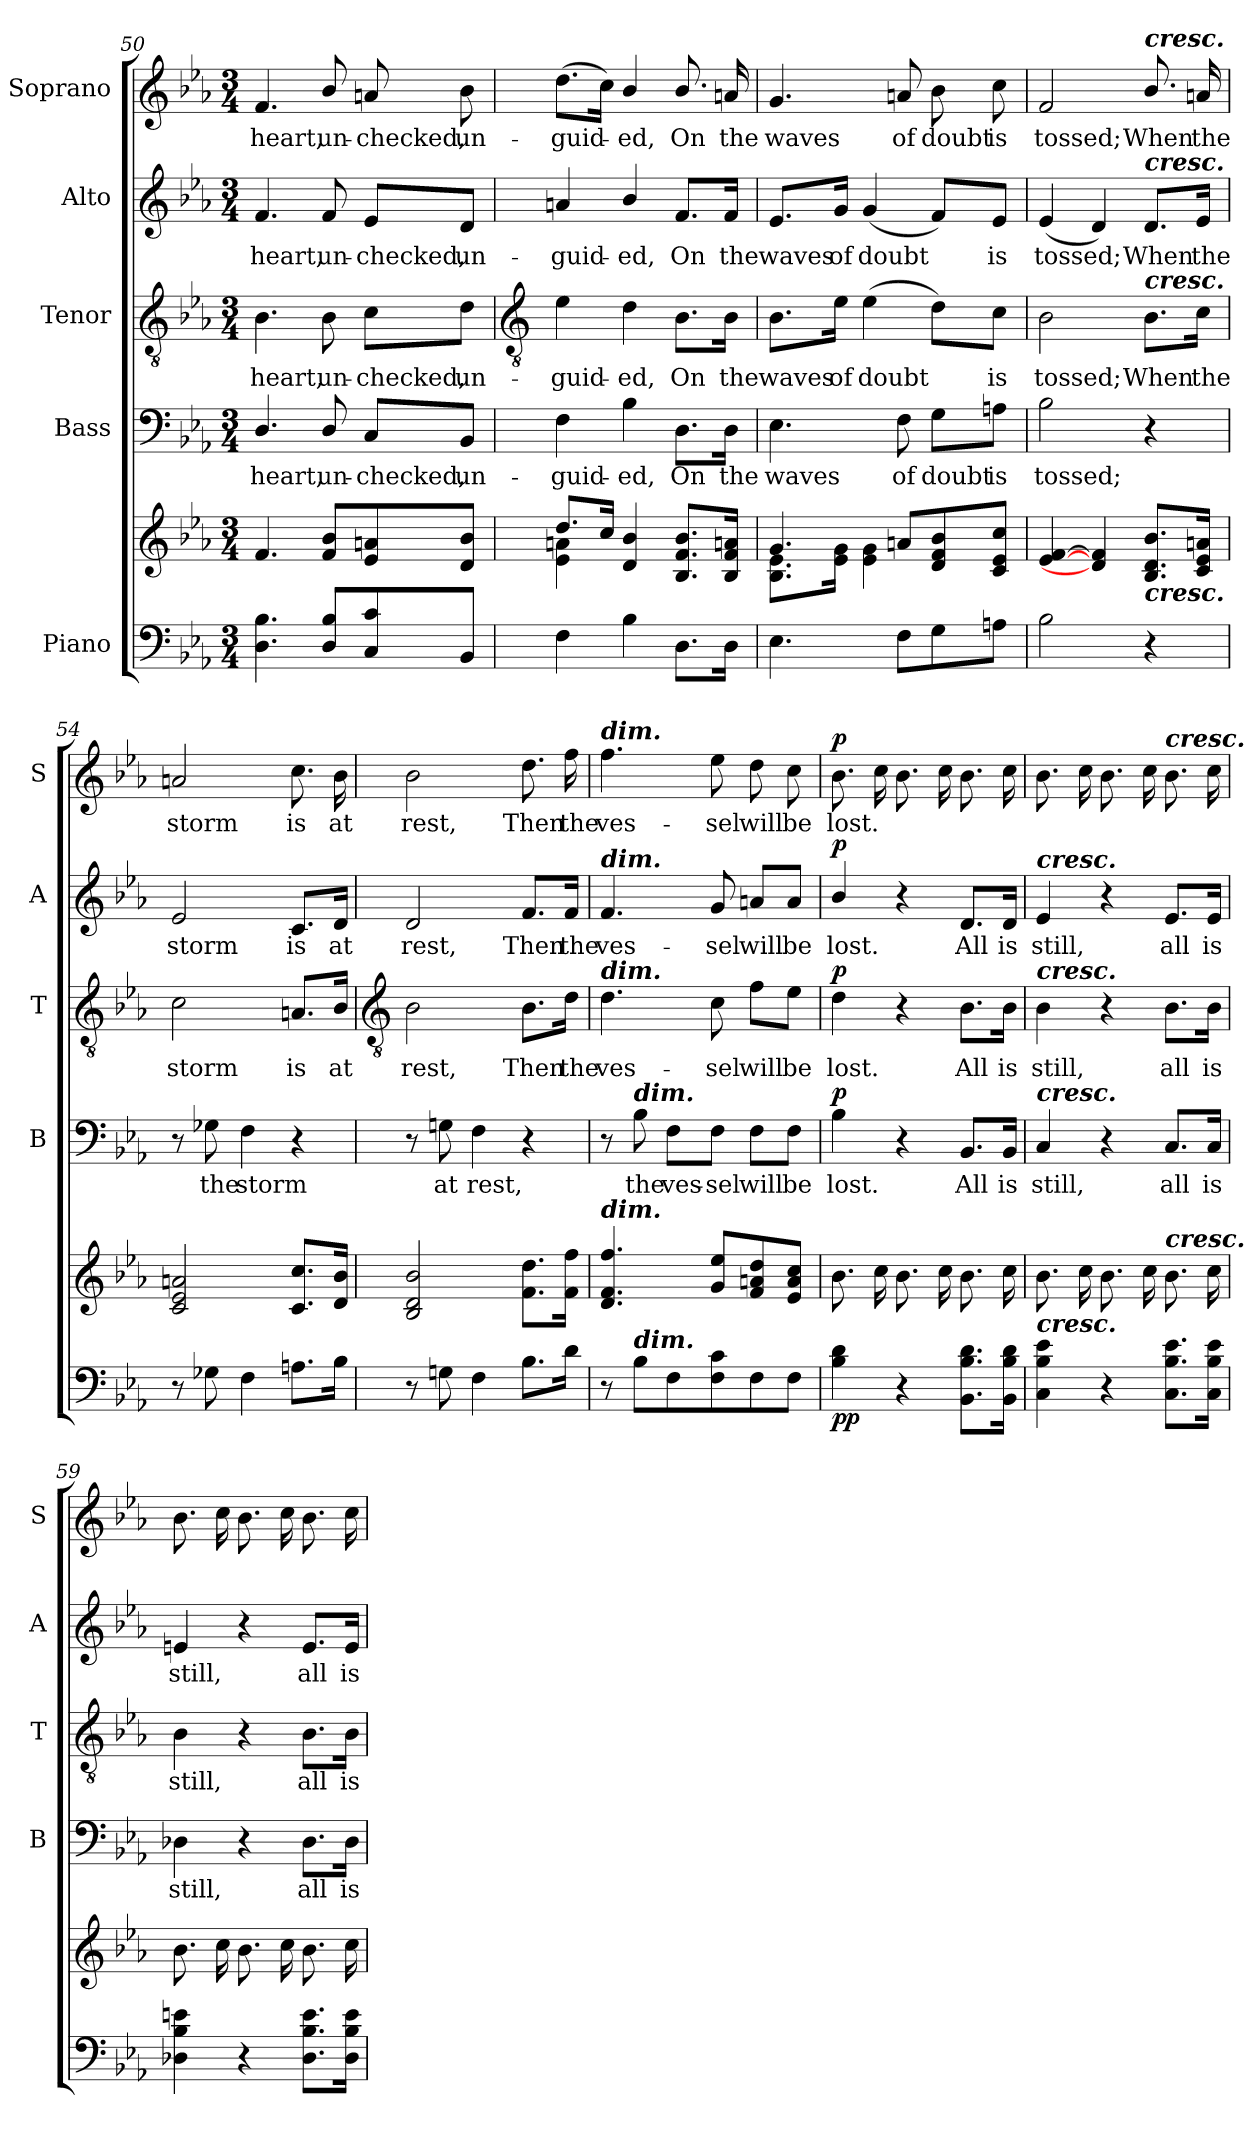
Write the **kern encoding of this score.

**kern	**kern	**dynam	**kern	**text	**dynam	**kern	**text	**dynam	**kern	**text	**dynam	**kern	**text	**dynam
*part5	*part5	*part5	*part4	*part4	*part4	*part3	*part3	*part3	*part2	*part2	*part2	*part1	*part1	*part1
*staff6	*staff5	*staff5/6	*staff4	*staff4	*staff4	*staff3	*staff3	*staff3	*staff2	*staff2	*staff2	*staff1	*staff1	*staff1
*I"Piano	*	*	*I"Bass	*	*	*I"Tenor	*	*	*I"Alto	*	*	*I"Soprano	*	*
*	*	*	*I'B	*	*	*I'T	*	*	*I'A	*	*	*I'S	*	*
*clefF4	*clefG2	*	*clefF4	*	*	*clefGv2	*	*	*clefG2	*	*	*clefG2	*	*
*k[b-e-a-]	*k[b-e-a-]	*	*k[b-e-a-]	*	*	*k[b-e-a-]	*	*	*k[b-e-a-]	*	*	*k[b-e-a-]	*	*
*E-:	*E-:	*	*E-:	*	*	*E-:	*	*	*E-:	*	*	*E-:	*	*
*M3/4	*M3/4	*	*M3/4	*	*	*M3/4	*	*	*M3/4	*	*	*M3/4	*	*
=50	=50	=50	=50	=50	=50	=50	=50	=50	=50	=50	=50	=50	=50	=50
!	!	!	!	!LO:LY:b	!	!	!LO:LY:b	!	!	!LO:LY:b	!	!	!LO:LY:b	!
4.D\ 4.B-\	4.f	.	4.D/	heart,	.	4.B-	heart,	.	4.f	heart,	.	4.f	heart,	.
!	!	!	!	!LO:LY:b	!	!	!LO:LY:b	!	!	!LO:LY:b	!	!	!LO:LY:b	!
8D/ 8B-/L	8f/ 8b-/L	.	8D/	un-	.	8B-	un-	.	8f	un-	.	8b-/	un-	.
!	!	!	!	!LO:LY:b	!	!	!LO:LY:b	!	!	!LO:LY:b	!	!	!LO:LY:b	!
8C 8c	8e- 8an	.	8C/L	-checked,	.	8c\L	-checked,	.	8e-/L	-checked,	.	8an	-checked,	.
!	!	!	!	!LO:LY:b	!	!	!LO:LY:b	!	!	!LO:LY:b	!	!	!LO:LY:b	!
8BB-J	8d 8b-J	.	8BB-/J	un-	.	8d\J	un-	.	8d/J	un-	.	8b-	un-	.
!!LO:LB:g=z
=51	=51	=51	=51	=51	=51	=51	=51	=51	=51	=51	=51	=51	=51	=51
*	*	*	*	*	*	*clefGv2	*	*	*	*	*	*	*	*
*	*^	*	*	*	*	*	*	*	*	*	*	*	*	*
!	!	!	!	!	!LO:LY:b	!	!	!LO:LY:b	!	!	!LO:LY:b	!	!	!LO:LY:b	!
4F	8.dd/L	4e-\ 4an\	.	4F	-guid-	.	4e-	-guid-	.	4an	-guid-	.	(>8.ddL	-guid-	.
.	16cc/J	.	.	.	.	.	.	.	.	.	.	.	16ccJ)	.	.
!	!	!	!	!	!LO:LY:b	!	!	!LO:LY:b	!	!	!LO:LY:b	!	!	!LO:LY:b	!
4B-	4d/ 4b-/	4ryy	.	4B-	-ed,	.	4d	-ed,	.	4b-/	-ed,	.	4b-/	ed,	.
!	!	!	!	!	!LO:LY:b	!	!	!LO:LY:b	!	!	!LO:LY:b	!	!	!LO:LY:b	!
8.DL	8.B-/ 8.f/ 8.b-/L	4ryy	.	8.D\L	On	.	8.B-\L	On	.	8.f/L	On	.	8.b-/	On	.
!	!	!	!	!	!LO:LY:b	!	!	!LO:LY:b	!	!	!LO:LY:b	!	!	!LO:LY:b	!
16DJ	16B- 16f 16anJ	.	.	16D\Jk	the	.	16B-\Jk	the	.	16f/Jk	the	.	16an	the	.
=52	=52	=52	=52	=52	=52	=52	=52	=52	=52	=52	=52	=52	=52	=52	=52
!	!	!	!	!	!LO:LY:b	!	!	!LO:LY:b	!	!	!LO:LY:b	!	!	!LO:LY:b	!
4.E-	4.g	8.B-\ 8.e-\L	.	4.E-	waves	.	8.B-\L	waves	.	8.e-/L	waves	.	4.g	waves	.
!	!	!	!	!	!	!	!	!LO:LY:b	!	!	!LO:LY:b	!	!	!	!
.	.	16e-\ 16g\J	.	.	.	.	16e-\Jk	of	.	16g/Jk	of	.	.	.	.
!	!	!	!	!	!	!	!	!LO:LY:b	!	!	!LO:LY:b	!	!	!	!
.	.	4e-\ 4g\	.	.	.	.	(>4e-	doubt	.	(<4g	doubt	.	.	.	.
!	!	!	!	!	!LO:LY:b	!	!	!	!	!	!	!	!	!LO:LY:b	!
8FL	8an/L	.	.	8F	of	.	.	.	.	.	.	.	8an	of	.
!	!	!	!	!	!LO:LY:b	!	!	!	!	!	!	!	!	!LO:LY:b	!
8G	8d/ 8f/ 8b-/	4ryy	.	8G\L	doubt	.	8d\L)	.	.	8f/L)	.	.	8b-	doubt	.
!	!	!	!	!	!LO:LY:b	!	!	!LO:LY:b	!	!	!LO:LY:b	!	!	!LO:LY:b	!
8AnJ	8c/ 8e-/ 8cc/J	.	.	8An\J	is	.	8c\J	is	.	8e-/J	is	.	8cc	is	.
=53	=53	=53	=53	=53	=53	=53	=53	=53	=53	=53	=53	=53	=53	=53	=53
!	!	!LO:N:vis=1	!	!	!LO:LY:b	!	!	!LO:LY:b	!	!	!LO:LY:b	!	!	!LO:LY:b	!
2B-	[4e- [4f	2.ryy	.	2B-	tossed;	.	2B-	tossed;	.	(<4e-	tossed;	.	2f	tossed;	.
.	4d] 4f]	.	.	.	.	.	.	.	.	4d)	.	.	.	.	.
!	!	!	!	!	!	!	!	!	!	!	!	!	!LO:TX:a:Bi:t=cresc.	!	!
!	!	!	!	!	!	!	!	!	!	!LO:TX:a:Bi:t=cresc.	!	!	!	!	!
!	!	!	!	!	!	!	!LO:TX:a:Bi:t=cresc.	!	!	!	!	!	!	!	!
!	!LO:TX:b:Bi:t=cresc.	!	!	!	!	!	!	!	!	!	!	!	!	!	!
!	!	!	!	!	!	!	!	!LO:LY:b	!	!	!LO:LY:b	!	!	!LO:LY:b	!
4r	8.B-/ 8.d/ 8.b-/L	.	.	4r	.	.	8.B-\L	When	.	8.d/L	When	.	8.b-/	When	.
!	!	!	!	!	!	!	!	!LO:LY:b	!	!	!LO:LY:b	!	!	!LO:LY:b	!
.	16c 16e- 16anJ	.	.	.	.	.	16c\Jk	the	.	16e-/Jk	the	.	16an	the	.
=54	=54	=54	=54	=54	=54	=54	=54	=54	=54	=54	=54	=54	=54	=54	=54
!	!	!LO:N:vis=1	!	!	!	!	!	!LO:LY:b	!	!	!LO:LY:b	!	!	!LO:LY:b	!
8r	2c 2e- 2an	2.ryy	.	8r	.	.	2c	storm	.	2e-	storm	.	2an	storm	.
!	!	!	!	!	!LO:LY:b	!	!	!	!	!	!	!	!	!	!
8G-X	.	.	.	8G-X	the	.	.	.	.	.	.	.	.	.	.
!	!	!	!	!	!LO:LY:b	!	!	!	!	!	!	!	!	!	!
4F	.	.	.	4F	storm	.	.	.	.	.	.	.	.	.	.
!	!	!	!	!	!	!	!	!LO:LY:b	!	!	!LO:LY:b	!	!	!LO:LY:b	!
8.AnL	8.c 8.ccL	.	.	4r	.	.	8.An/L	is	.	8.c/L	is	.	8.cc	is	.
!	!	!	!	!	!	!	!	!LO:LY:b	!	!	!LO:LY:b	!	!	!LO:LY:b	!
16B-J	16d 16b-J	.	.	.	.	.	16B-/Jk	at	.	16d/Jk	at	.	16b-	at	.
*	*v	*v	*	*	*	*	*	*	*	*	*	*	*	*	*
!!LO:LB:g=z
=55	=55	=55	=55	=55	=55	=55	=55	=55	=55	=55	=55	=55	=55	=55
*	*	*	*	*	*	*clefGv2	*	*	*	*	*	*	*	*
!	!	!	!	!	!	!	!LO:LY:b	!	!	!LO:LY:b	!	!	!LO:LY:b	!
8r	2B- 2d 2b-	.	8r	.	.	2B-	rest,	.	2d	rest,	.	2b-	rest,	.
!	!	!	!	!LO:LY:b	!	!	!	!	!	!	!	!	!	!
8Gn	.	.	8Gn	at	.	.	.	.	.	.	.	.	.	.
!	!	!	!	!LO:LY:b	!	!	!	!	!	!	!	!	!	!
4F	.	.	4F	rest,	.	.	.	.	.	.	.	.	.	.
!	!	!	!	!	!	!	!LO:LY:b	!	!	!LO:LY:b	!	!	!LO:LY:b	!
8.B-L	8.f 8.ddL	.	4r	.	.	8.B-\L	Then	.	8.f/L	Then	.	8.dd	Then	.
!	!	!	!	!	!	!	!LO:LY:b	!	!	!LO:LY:b	!	!	!LO:LY:b	!
16dJ	16f 16ffJ	.	.	.	.	16d\Jk	the	.	16f/Jk	the	.	16ff	the	.
=56	=56	=56	=56	=56	=56	=56	=56	=56	=56	=56	=56	=56	=56	=56
!	!	!	!	!	!	!	!	!	!	!	!	!LO:TX:a:Bi:t=dim.	!	!
!	!	!	!	!	!	!	!	!	!LO:TX:a:Bi:t=dim.	!	!	!	!	!
!	!	!	!	!	!	!LO:TX:a:Bi:t=dim.	!	!	!	!	!	!	!	!
!	!LO:TX:a:Bi:t=dim.	!	!	!	!	!	!	!	!	!	!	!	!	!
!	!	!	!	!	!	!	!LO:LY:b	!	!	!LO:LY:b	!	!	!LO:LY:b	!
8r	4.d 4.f 4.ff	.	8r	.	.	4.d	ves-	.	4.f	ves-	.	4.ff	ves-	.
!	!	!	!LO:TX:a:Bi:t=dim.	!	!	!	!	!	!	!	!	!	!	!
!LO:TX:a:Bi:t=dim.	!	!	!	!	!	!	!	!	!	!	!	!	!	!
!	!	!	!	!LO:LY:b	!	!	!	!	!	!	!	!	!	!
8B-L	.	.	8B-	the	.	.	.	.	.	.	.	.	.	.
!	!	!	!	!LO:LY:b	!	!	!	!	!	!	!	!	!	!
8F	.	.	8F\L	ves-	.	.	.	.	.	.	.	.	.	.
!	!	!	!	!LO:LY:b	!	!	!LO:LY:b	!	!	!LO:LY:b	!	!	!LO:LY:b	!
8F 8c	8g 8ee-L	.	8F\J	-sel	.	8c	-sel	.	8g	-sel	.	8ee-	-sel	.
!	!	!	!	!LO:LY:b	!	!	!LO:LY:b	!	!	!LO:LY:b	!	!	!LO:LY:b	!
8F	8f 8an 8dd	.	8F\L	will	.	8f\L	will	.	8an/L	will	.	8dd	will	.
!	!	!	!	!LO:LY:b	!	!	!LO:LY:b	!	!	!LO:LY:b	!	!	!LO:LY:b	!
8FJ	8e- 8a 8ccJ	.	8F\J	be	.	8e-\J	be	.	8a/J	be	.	8cc	be	.
=57	=57	=57	=57	=57	=57	=57	=57	=57	=57	=57	=57	=57	=57	=57
!	!	!LO:DY:b=2	!	!LO:LY:b	!	!	!LO:LY:b	!	!	!LO:LY:b	!	!	!LO:LY:b	!
!	!	!LO:DY:n=1:b	!	!	!LO:DY:b	!	!	!LO:DY:b	!	!	!LO:DY:b	!	!	!LO:DY:b
4B- 4d	8.b-L	p p	4B-	lost.	p	4d\	lost.	p	4b-/	lost.	p	8.b-L	lost.	p
.	16ccL	.	.	.	.	.	.	.	.	.	.	16ccL	.	.
4r	8.b-	.	4r	.	.	4r	.	.	4r	.	.	8.b-	.	.
.	16ccL	.	.	.	.	.	.	.	.	.	.	16ccL	.	.
!	!	!	!	!LO:LY:b	!	!	!LO:LY:b	!	!	!LO:LY:b	!	!	!	!
8.BB- 8.B- 8.dL	8.b-	.	8.BB-/L	All	.	8.B-\L	All	.	8.d/L	All	.	8.b-	.	.
!	!	!	!	!LO:LY:b	!	!	!LO:LY:b	!	!	!LO:LY:b	!	!	!	!
16BB- 16B- 16dJ	16ccJ	.	16BB-/Jk	is	.	16B-\Jk	is	.	16d/Jk	is	.	16ccJ	.	.
=58	=58	=58	=58	=58	=58	=58	=58	=58	=58	=58	=58	=58	=58	=58
!	!	!	!	!	!	!	!	!	!LO:TX:a:Bi:t=cresc.	!	!	!	!	!
!	!	!	!	!	!	!LO:TX:a:Bi:t=cresc.	!	!	!	!	!	!	!	!
!	!	!	!LO:TX:a:Bi:t=cresc.	!	!	!	!	!	!	!	!	!	!	!
!LO:TX:a:Bi:t=cresc.	!	!	!	!	!	!	!	!	!	!	!	!	!	!
!	!	!	!	!LO:LY:b	!	!	!LO:LY:b	!	!	!LO:LY:b	!	!	!	!
4C 4B- 4e-	8.b-L	.	4C	still,	.	4B-	still,	.	4e-	still,	.	8.b-L	.	.
.	16ccL	.	.	.	.	.	.	.	.	.	.	16ccL	.	.
4r	8.b-	.	4r	.	.	4r	.	.	4r	.	.	8.b-	.	.
.	16ccL	.	.	.	.	.	.	.	.	.	.	16ccL	.	.
!	!	!	!	!	!	!	!	!	!	!	!	!LO:TX:a:Bi:t=cresc.	!	!
!	!LO:TX:a:Bi:t=cresc.	!	!	!	!	!	!	!	!	!	!	!	!	!
!	!	!	!	!LO:LY:b	!	!	!LO:LY:b	!	!	!LO:LY:b	!	!	!	!
8.C 8.B- 8.e-L	8.b-	.	8.C/L	all	.	8.B-\L	all	.	8.e-/L	all	.	8.b-	.	.
!	!	!	!	!LO:LY:b	!	!	!LO:LY:b	!	!	!LO:LY:b	!	!	!	!
16C 16B- 16e-J	16ccJ	.	16C/Jk	is	.	16B-\Jk	is	.	16e-/Jk	is	.	16ccJ	.	.
=59	=59	=59	=59	=59	=59	=59	=59	=59	=59	=59	=59	=59	=59	=59
!	!	!	!	!LO:LY:b	!	!	!LO:LY:b	!	!	!LO:LY:b	!	!	!	!
4D-X 4B- 4en	8.b-L	.	4D-X	still,	.	4B-	still,	.	4en	still,	.	8.b-L	.	.
.	16ccL	.	.	.	.	.	.	.	.	.	.	16ccL	.	.
4r	8.b-	.	4r	.	.	4r	.	.	4r	.	.	8.b-	.	.
.	16ccL	.	.	.	.	.	.	.	.	.	.	16ccL	.	.
!	!	!	!	!LO:LY:b	!	!	!LO:LY:b	!	!	!LO:LY:b	!	!	!	!
8.D- 8.B- 8.eL	8.b-	.	8.D-\L	all	.	8.B-\L	all	.	8.e/L	all	.	8.b-	.	.
!	!	!	!	!LO:LY:b	!	!	!LO:LY:b	!	!	!LO:LY:b	!	!	!	!
16D- 16B- 16eJ	16ccJ	.	16D-\Jk	is	.	16B-\Jk	is	.	16e/Jk	is	.	16ccJ	.	.
=	=	=	=	=	=	=	=	=	=	=	=	=	=	=
*-	*-	*-	*-	*-	*-	*-	*-	*-	*-	*-	*-	*-	*-	*-
